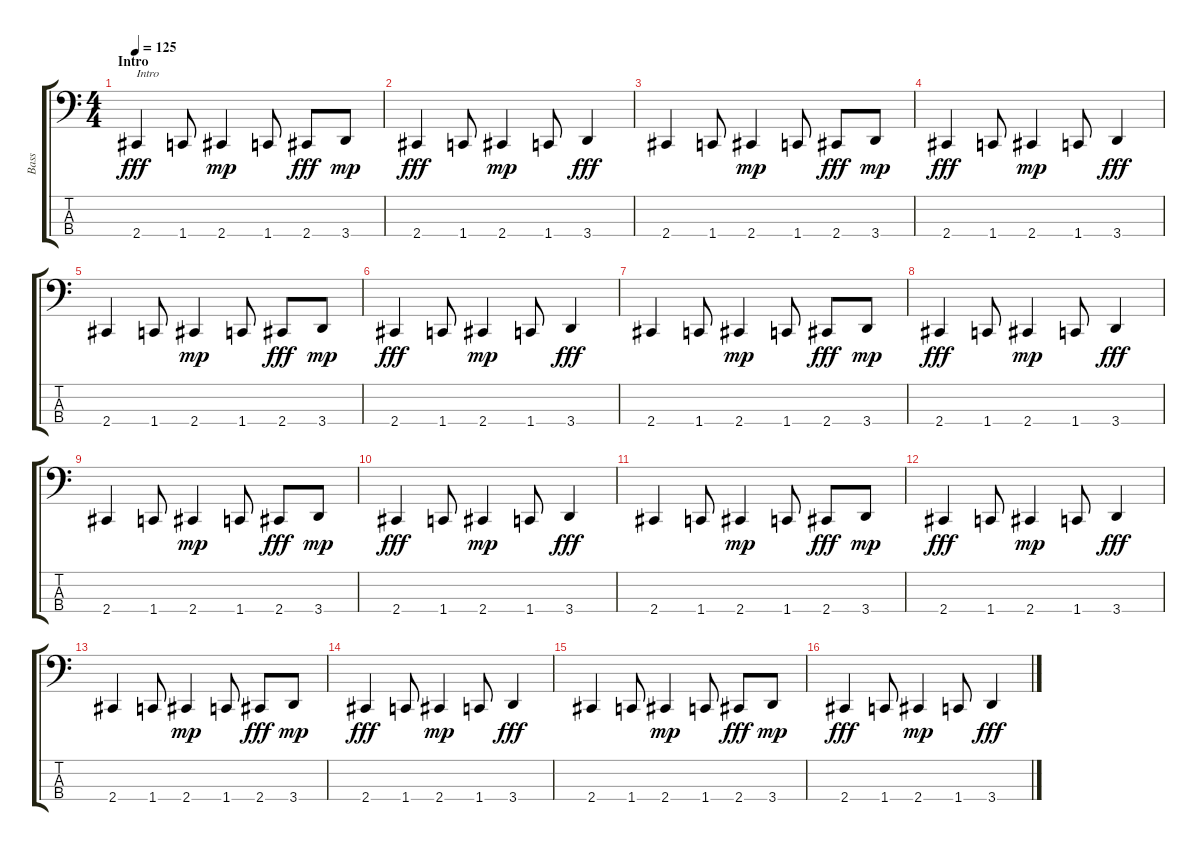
\track ("Bass" "Bass") {instrument slapbass2}
\staff {score tabs}
\tuning (D2 A1 E1 B0) {hide}
\ts (4 4)
\section ("" "Intro")
\tempo 125
\clef f4
\ks c
2.4.4{txt "Intro" dy fff instrument slapbass2} 1.4.8 2.4.4{dy mp} 1.4.8 2.4.8{dy fff} 3.4.8{dy mp} |
2.4.4{dy fff} 1.4.8 2.4.4{dy mp} 1.4.8 3.4.4{dy fff} |
2.4.4 1.4.8 2.4.4{dy mp} 1.4.8 2.4.8{dy fff} 3.4.8{dy mp} |
2.4.4{dy fff} 1.4.8 2.4.4{dy mp} 1.4.8 3.4.4{dy fff} |
2.4.4 1.4.8 2.4.4{dy mp} 1.4.8 2.4.8{dy fff} 3.4.8{dy mp} |
2.4.4{dy fff} 1.4.8 2.4.4{dy mp} 1.4.8 3.4.4{dy fff} |
2.4.4 1.4.8 2.4.4{dy mp} 1.4.8 2.4.8{dy fff} 3.4.8{dy mp} |
2.4.4{dy fff} 1.4.8 2.4.4{dy mp} 1.4.8 3.4.4{dy fff} |
2.4.4 1.4.8 2.4.4{dy mp} 1.4.8 2.4.8{dy fff} 3.4.8{dy mp} |
2.4.4{dy fff} 1.4.8 2.4.4{dy mp} 1.4.8 3.4.4{dy fff} |
2.4.4 1.4.8 2.4.4{dy mp} 1.4.8 2.4.8{dy fff} 3.4.8{dy mp} |
2.4.4{dy fff} 1.4.8 2.4.4{dy mp} 1.4.8 3.4.4{dy fff} |
2.4.4 1.4.8 2.4.4{dy mp} 1.4.8 2.4.8{dy fff} 3.4.8{dy mp} |
2.4.4{dy fff} 1.4.8 2.4.4{dy mp} 1.4.8 3.4.4{dy fff} |
2.4.4 1.4.8 2.4.4{dy mp} 1.4.8 2.4.8{dy fff} 3.4.8{dy mp} |
2.4.4{dy fff} 1.4.8 2.4.4{dy mp} 1.4.8 3.4.4{dy fff}
